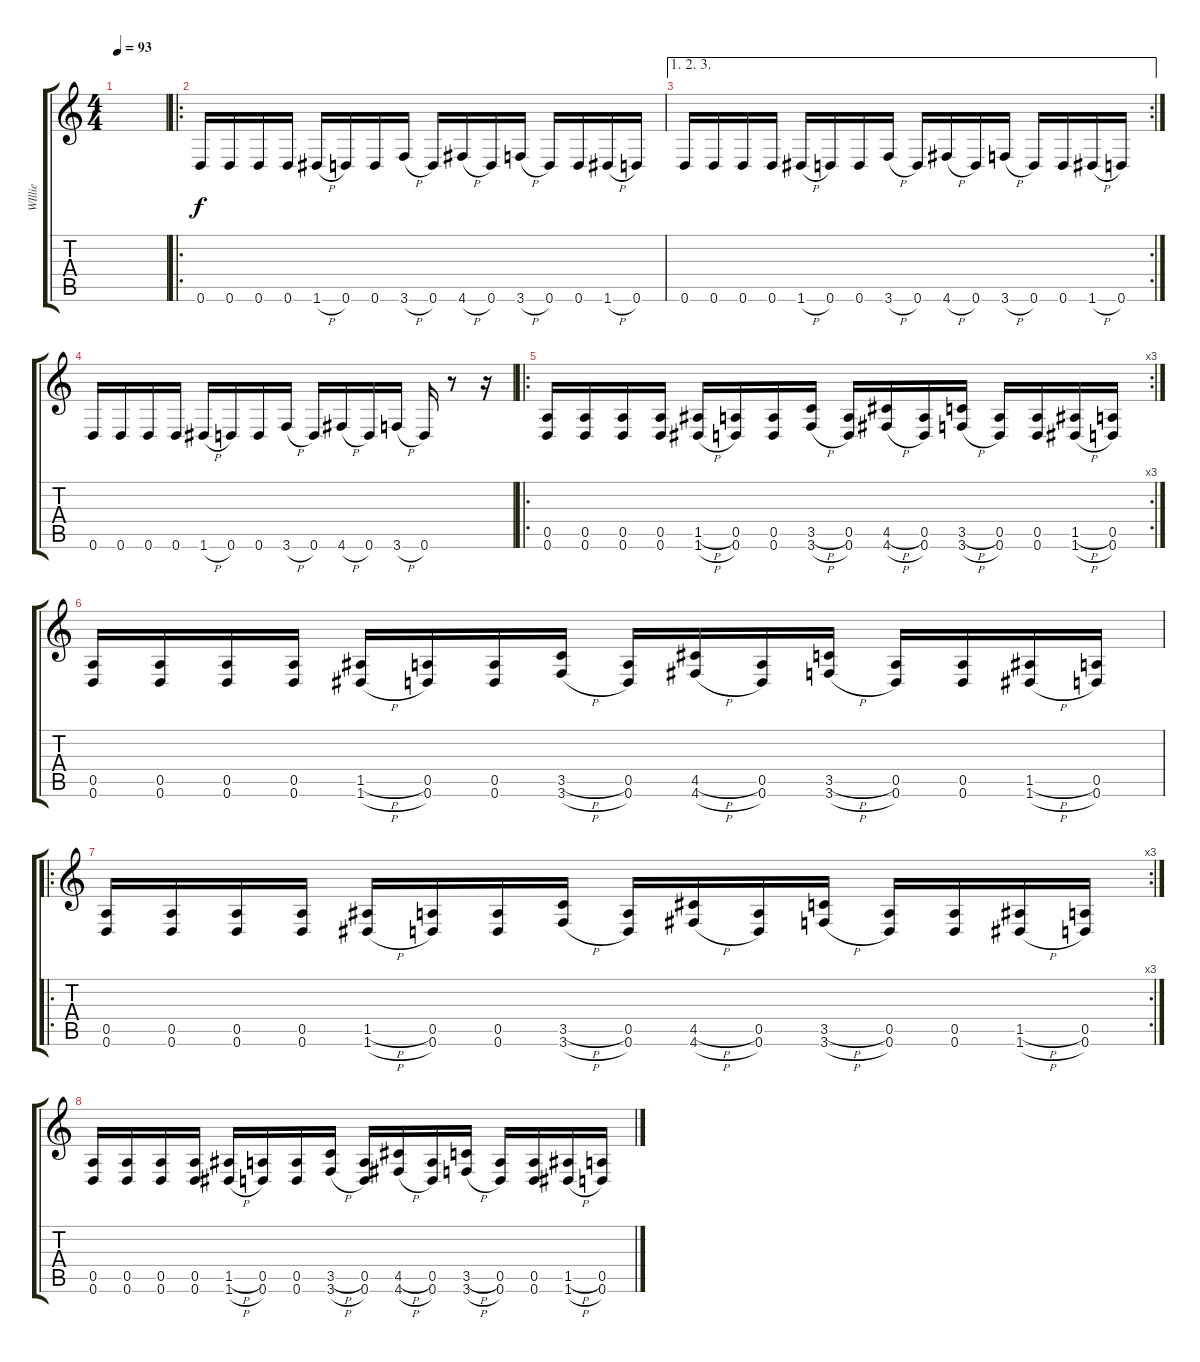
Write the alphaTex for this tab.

\track ("WIllie" "WIllie") {solo instrument distortionguitar}
\staff {score tabs}
\tuning (E4 B3 G3 D3 A2 D2) {hide}
\ts (4 4)
\tempo 93
\clef g2
\ks c
|
\ro
0.6.16 0.6.16 0.6.16 0.6.16 1.6{h}.16 0.6.16 0.6.16 3.6{h}.16 0.6.16 4.6{h}.16 0.6.16 3.6{h}.16 0.6.16 0.6.16 1.6{h}.16 0.6.16 |
\ae (1 2 3)
\rc 2
0.6.16 0.6.16 0.6.16 0.6.16 1.6{h}.16 0.6.16 0.6.16 3.6{h}.16 0.6.16 4.6{h}.16 0.6.16 3.6{h}.16 0.6.16 0.6.16 1.6{h}.16 0.6.16 |
0.6.16 0.6.16 0.6.16 0.6.16 1.6{h}.16 0.6.16 0.6.16 3.6{h}.16 0.6.16 4.6{h}.16 0.6.16 3.6{h}.16 0.6.16 r.8 r.16 |
\ro
\rc 3
(0.5 0.6).16 (0.5 0.6).16 (0.5 0.6).16 (0.5 0.6).16 (1.5{h} 1.6{h}).16 (0.5 0.6).16 (0.5 0.6).16 (3.5{h} 3.6{h}).16 (0.5 0.6).16 (4.5{h} 4.6{h}).16 (0.5 0.6).16 (3.5{h} 3.6{h}).16 (0.5 0.6).16 (0.5 0.6).16 (1.5{h} 1.6{h}).16 (0.5 0.6).16 |
(0.5 0.6).16 (0.5 0.6).16 (0.5 0.6).16 (0.5 0.6).16 (1.5{h} 1.6{h}).16 (0.5 0.6).16 (0.5 0.6).16 (3.5{h} 3.6{h}).16 (0.5 0.6).16 (4.5{h} 4.6{h}).16 (0.5 0.6).16 (3.5{h} 3.6{h}).16 (0.5 0.6).16 (0.5 0.6).16 (1.5{h} 1.6{h}).16 (0.5 0.6).16 |
\ro
\rc 3
(0.5 0.6).16 (0.5 0.6).16 (0.5 0.6).16 (0.5 0.6).16 (1.5{h} 1.6{h}).16 (0.5 0.6).16 (0.5 0.6).16 (3.5{h} 3.6{h}).16 (0.5 0.6).16 (4.5{h} 4.6{h}).16 (0.5 0.6).16 (3.5{h} 3.6{h}).16 (0.5 0.6).16 (0.5 0.6).16 (1.5{h} 1.6{h}).16 (0.5 0.6).16 |
(0.5 0.6).16 (0.5 0.6).16 (0.5 0.6).16 (0.5 0.6).16 (1.5{h} 1.6{h}).16 (0.5 0.6).16 (0.5 0.6).16 (3.5{h} 3.6{h}).16 (0.5 0.6).16 (4.5{h} 4.6{h}).16 (0.5 0.6).16 (3.5{h} 3.6{h}).16 (0.5 0.6).16 (0.5 0.6).16 (1.5{h} 1.6{h}).16 (0.5 0.6).16
